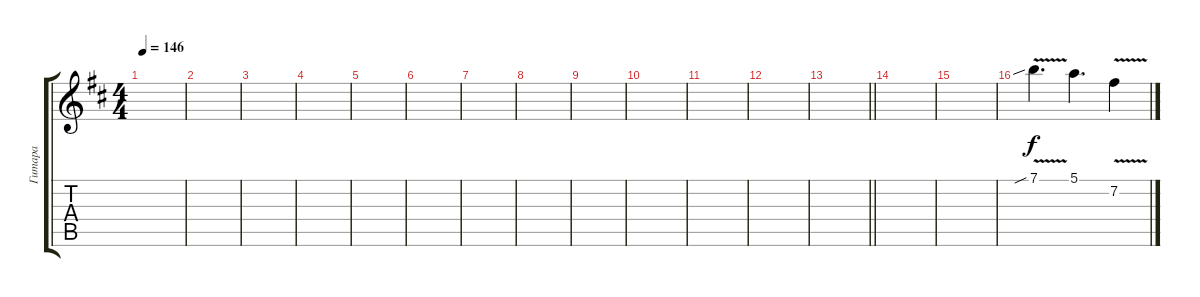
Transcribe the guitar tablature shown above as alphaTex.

\track ("Гитара" "Гитара") {instrument distortionguitar}
\staff {score tabs}
\tuning (E4 B3 G3 D3 A2 E2) {hide}
\ts (4 4)
\tempo 146
\clef g2
\ks bminor
|
|
|
|
|
|
|
|
|
|
|
|
\barLineRight lightlight
|
\section ("" "")
|
|
7.1{v sib}.4{d} 5.1.4{d} 7.2{v}.4
